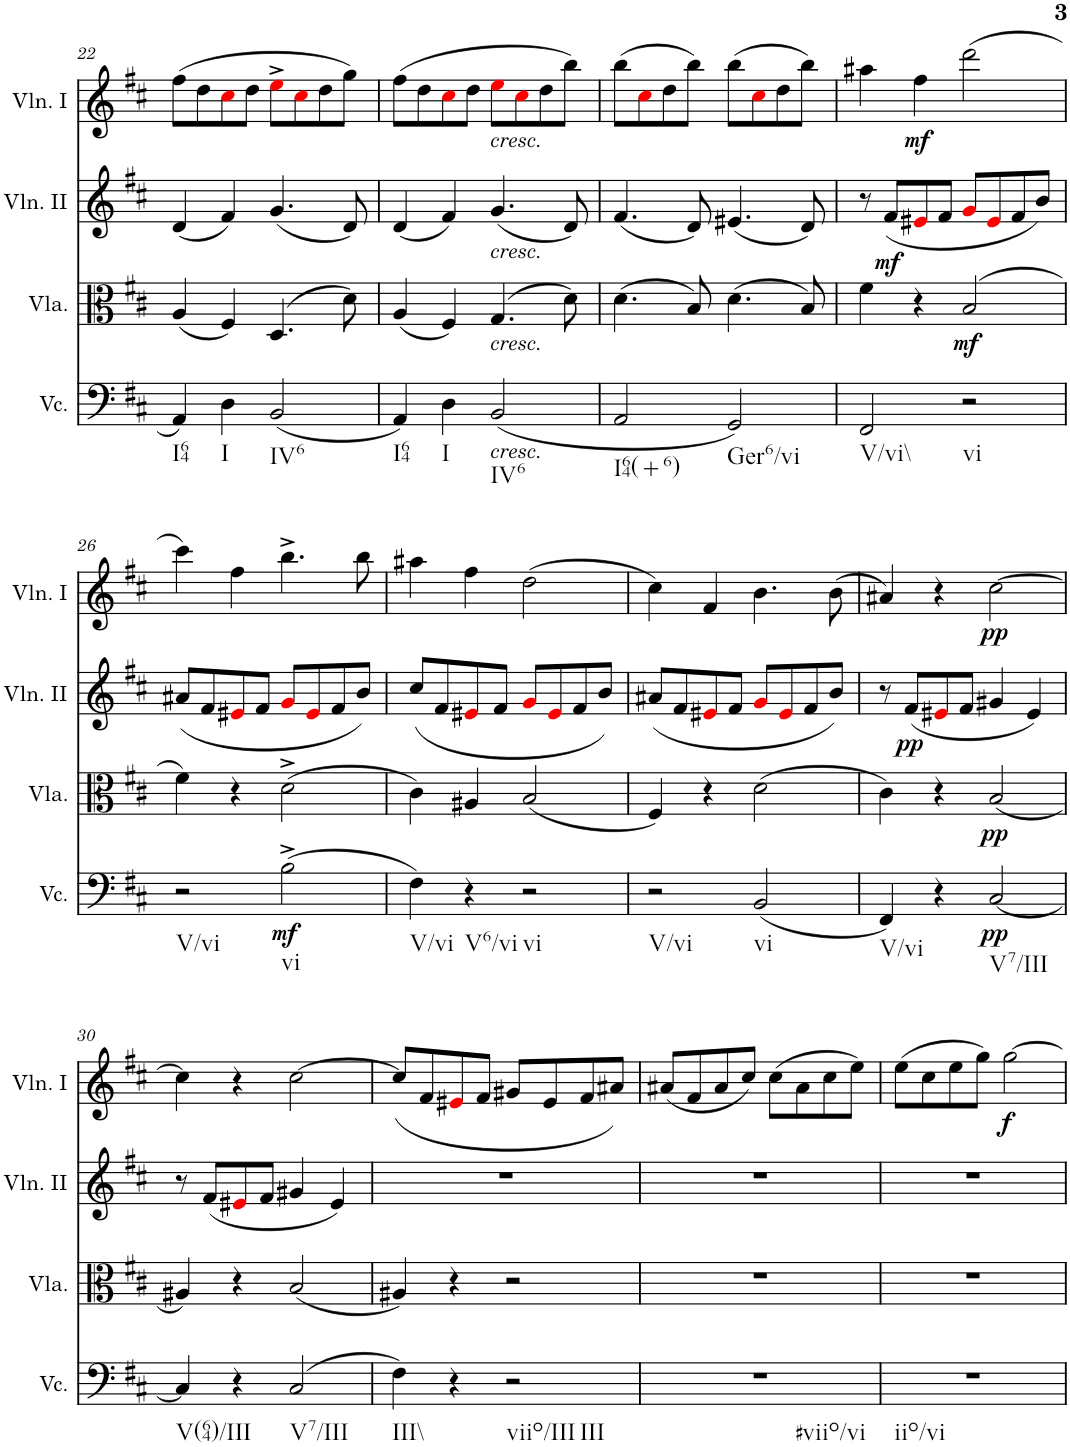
**kern	**dynam	**kern	**dynam	**kern	**dynam	**kern	**dynam
*part4	*part4	*part3	*part3	*part2	*part2	*part1	*part1
*staff4	*staff4	*staff3	*staff3	*staff2	*staff2	*staff1	*staff1
*I"Violoncello	*	*I"Viola	*	*I"Violino II	*	*I"Violino I	*
*I'Vc.	*	*I'Vla.	*	*I'Vln. II	*	*I'Vln. I	*
!!LO:PB:g=z
*clefF4	*	*clefC3	*	*clefG2	*	*clefG2	*
*k[f#c#]	*	*k[f#c#]	*	*k[f#c#]	*	*k[f#c#]	*
*M4/4	*	*M4/4	*	*M4/4	*	*M4/4	*
*met(c)	*	*met(c)	*	*met(c)	*	*met(c)	*
=22	=22	=22	=22	=22	=22	=22	=22
!LO:TX:b:t=I64	!	!	!	!	!	!	!
4AA/	.	(4A/	.	(4d/	.	(8ff#\L	.
.	.	.	.	.	.	8dd\	.
!LO:TX:b:t=I	!	!	!	!	!	!	!
4D\	.	4F#/)	.	4f#/)	.	8cc#i\	.
.	.	.	.	.	.	8dd\J	.
!LO:TX:b:t=IV6	!	!	!	!	!	!	!
(2BB/	.	(4.D/	.	(4.g/	.	8ee^i\L	.
.	.	.	.	.	.	8cc#i\	.
.	.	.	.	.	.	8dd\	.
.	.	8d\)	.	8d/)	.	8gg\J)	.
=23	=23	=23	=23	=23	=23	=23	=23
!LO:TX:b:t=I64	!	!	!	!	!	!	!
4AA/)	.	(4A/	.	(4d/	.	(8ff#\L	.
.	.	.	.	.	.	8dd\	.
!LO:TX:b:t=I	!	!	!	!	!	!	!
4D\	.	4F#/)	.	4f#/)	.	8cc#i\	.
.	.	.	.	.	.	8dd\J	.
!	!	!	!	!	!	!LO:TX:b:i:t=cresc.	!
!	!	!	!	!LO:TX:b:i:t=cresc.	!	!	!
!	!	!LO:TX:b:i:t=cresc.	!	!	!	!	!
!LO:TX:b:i:t=cresc.	!	!	!	!	!	!	!
!LO:TX:b:t=IV6	!	!	!	!	!	!	!
(2BB/	.	(4.G/	.	(4.g/	.	8eei\L	.
.	.	.	.	.	.	8cc#i\	.
.	.	.	.	.	.	8dd\	.
.	.	8d\)	.	8d/)	.	8bb\J)	.
=24	=24	=24	=24	=24	=24	=24	=24
!LO:TX:b:t=I64(+6)	!	!	!	!	!	!	!
2AA/	.	(4.d\	.	(4.f#/	.	(8bb\L	.
.	.	.	.	.	.	8cc#i\	.
.	.	.	.	.	.	8dd\	.
.	.	8B/)	.	8d/)	.	8bb\J)	.
!LO:TX:b:t=Ger6/vi	!	!	!	!	!	!	!
2GG/)	.	(4.d\	.	(4.e#X/	.	(8bb\L	.
.	.	.	.	.	.	8cc#i\	.
.	.	.	.	.	.	8dd\	.
.	.	8B/)	.	8d/)	.	8bb\J)	.
=25	=25	=25	=25	=25	=25	=25	=25
!LO:TX:b:t=V/vi\\	!	!	!	!	!	!	!
2FF#/	.	4f#\	.	8r	.	4aa#X\	.
!	!	!	!	!	!LO:DY:b	!	!
.	.	.	.	(8f#/L	mf	.	.
!	!	!	!	!	!	!	!LO:DY:b
.	.	4r	.	8e#Xi/	.	4ff#\	mf
.	.	.	.	8f#/J	.	.	.
!LO:TX:b:t=vi	!	!	!	!	!	!	!
!	!	!	!LO:DY:b	!	!	!	!
2r	.	(2B/	mf	8gi/L	.	(2ddd\	.
.	.	.	.	8e#i/	.	.	.
.	.	.	.	8f#/	.	.	.
.	.	.	.	8b/J)	.	.	.
!!LO:LB:g=z
=26	=26	=26	=26	=26	=26	=26	=26
!LO:TX:b:t=V/vi	!	!	!	!	!	!	!
2r	.	4f#\)	.	(8a#X/L	.	4ccc#\)	.
.	.	.	.	8f#/	.	.	.
.	.	4r	.	8e#Xi/	.	4ff#\	.
.	.	.	.	8f#/J	.	.	.
!LO:TX:b:t=vi	!	!	!	!	!	!	!
!	!LO:DY:b	!	!	!	!	!	!
(2B^\	mf	(2d^\	.	8gi/L	.	4.bb^\	.
.	.	.	.	8e#i/	.	.	.
.	.	.	.	8f#/	.	.	.
.	.	.	.	8b/J)	.	8bb\	.
=27	=27	=27	=27	=27	=27	=27	=27
!LO:TX:b:t=V/vi	!	!	!	!	!	!	!
4F#\)	.	4c#\)	.	(8cc#/L	.	4aa#X\	.
.	.	.	.	8f#/	.	.	.
!LO:TX:b:t=V6/vi	!	!	!	!	!	!	!
4r	.	4A#X/	.	8e#Xi/	.	4ff#\	.
.	.	.	.	8f#/J	.	.	.
!LO:TX:b:t=vi	!	!	!	!	!	!	!
2r	.	(2B/	.	8gi/L	.	(2dd\	.
.	.	.	.	8e#i/	.	.	.
.	.	.	.	8f#/	.	.	.
.	.	.	.	8b/J)	.	.	.
=28	=28	=28	=28	=28	=28	=28	=28
!LO:TX:b:t=V/vi	!	!	!	!	!	!	!
2r	.	4F#/)	.	(8a#X/L	.	4cc#\)	.
.	.	.	.	8f#/	.	.	.
.	.	4r	.	8e#Xi/	.	4f#/	.
.	.	.	.	8f#/J	.	.	.
!LO:TX:b:t=vi	!	!	!	!	!	!	!
(2BB/	.	(2d\	.	8gi/L	.	4.b\	.
.	.	.	.	8e#i/	.	.	.
.	.	.	.	8f#/	.	.	.
.	.	.	.	8b/J)	.	(8b\	.
=29	=29	=29	=29	=29	=29	=29	=29
!LO:TX:b:t=V/vi	!	!	!	!	!	!	!
4FF#/)	.	4c#\)	.	8r	.	4a#X/)	.
!	!	!	!	!	!LO:DY:b	!	!
.	.	.	.	(8f#/L	pp	.	.
4r	.	4r	.	8e#Xi/	.	4r	.
.	.	.	.	8f#/J	.	.	.
!LO:TX:b:t=V7/III	!	!	!	!	!	!	!
!	!LO:DY:b	!	!LO:DY:b	!	!	!	!LO:DY:b
[2C#/	pp	(2B/	pp	4g#X/	.	[2cc#\	pp
.	.	.	.	4e#/)	.	.	.
!!LO:LB:g=z
=30	=30	=30	=30	=30	=30	=30	=30
!LO:TX:b:t=V(64)/III	!	!	!	!	!	!	!
4C#/]	.	4A#X/)	.	8r	.	4cc#\]	.
.	.	.	.	(8f#/L	.	.	.
4r	.	4r	.	8e#Xi/	.	4r	.
.	.	.	.	8f#/J	.	.	.
!LO:TX:b:t=V7/III	!	!	!	!	!	!	!
(2C#/	.	(2B/	.	4g#X/	.	[2cc#\	.
.	.	.	.	4e#/)	.	.	.
=31	=31	=31	=31	=31	=31	=31	=31
!LO:TX:b:t=III\\	!	!	!	!	!	!	!
4F#\)	.	4A#X/)	.	1r	.	(8cc#/L]	.
.	.	.	.	.	.	8f#/	.
4r	.	4r	.	.	.	8e#Xi/	.
.	.	.	.	.	.	8f#/J	.
!LO:TX:b:t=viio/III	!	!	!	!	!	!	!
!LO:TX:b:t=III	!	!	!	!	!	!	!
2r	.	2r	.	.	.	8g#X/L	.
.	.	.	.	.	.	8e#/	.
.	.	.	.	.	.	8f#/	.
.	.	.	.	.	.	8a#X/J)	.
=32	=32	=32	=32	=32	=32	=32	=32
!LO:TX:b:t=#viio/vi	!	!	!	!	!	!	!
1r	.	1r	.	1r	.	(8a#X/L	.
.	.	.	.	.	.	8f#/	.
.	.	.	.	.	.	8a#/	.
.	.	.	.	.	.	8cc#/J)	.
.	.	.	.	.	.	(8cc#\L	.
.	.	.	.	.	.	8a#\	.
.	.	.	.	.	.	8cc#\	.
.	.	.	.	.	.	8ee\J)	.
=33	=33	=33	=33	=33	=33	=33	=33
!LO:TX:b:t=iio/vi	!	!	!	!	!	!	!
1r	.	1r	.	1r	.	(8ee\L	.
.	.	.	.	.	.	8cc#\	.
.	.	.	.	.	.	8ee\	.
.	.	.	.	.	.	8gg\J)	.
!	!	!	!	!	!	!	!LO:DY:b
.	.	.	.	.	.	[2gg\	f
=	=	=	=	=	=	=	=
*-	*-	*-	*-	*-	*-	*-	*-
